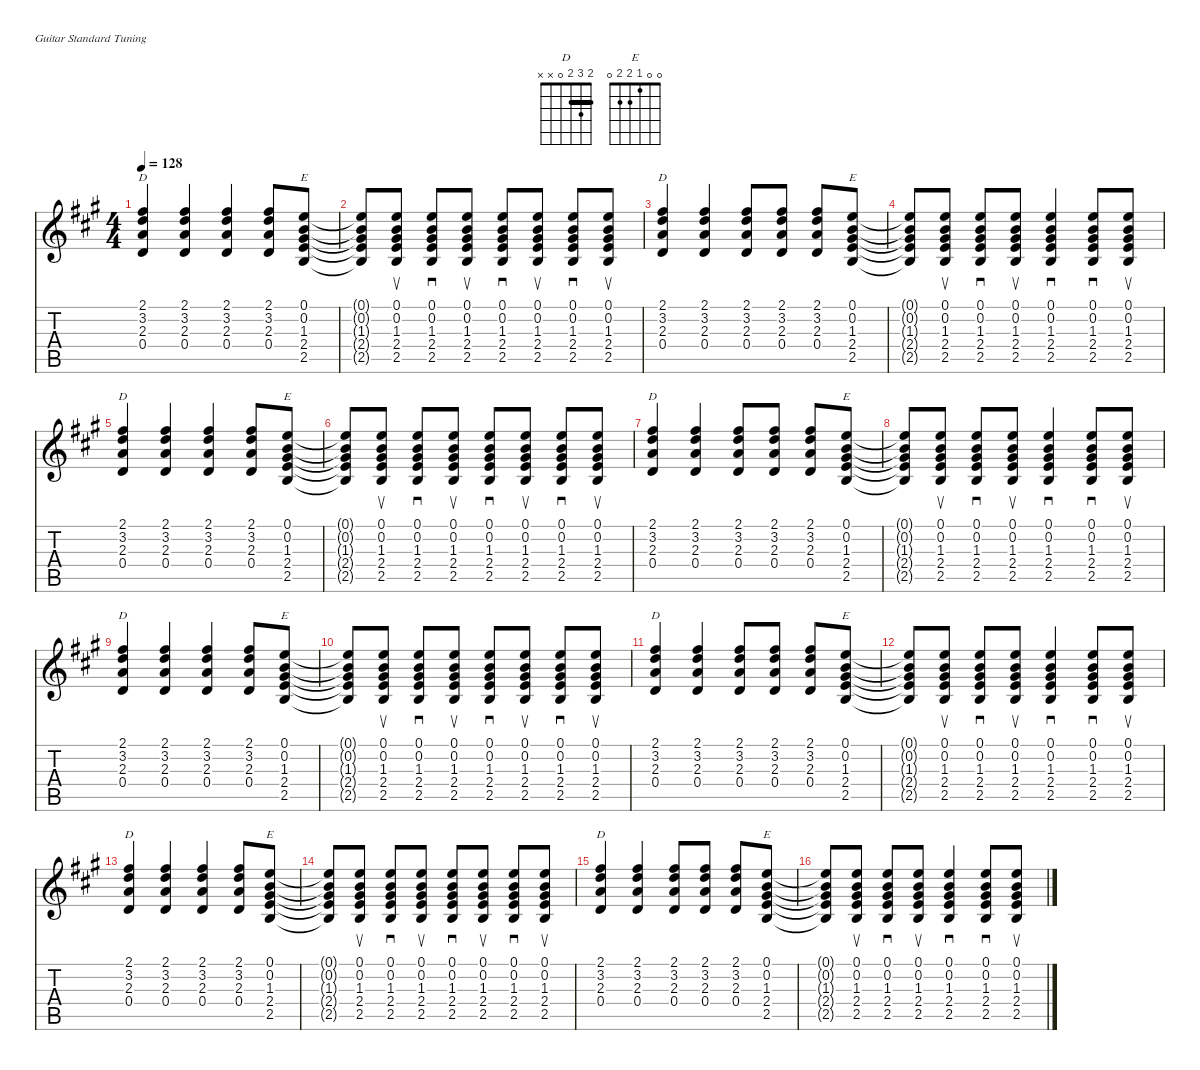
\defaultSystemsLayout 4
\hideDynamics
\bracketExtendMode nobrackets
\singleTrackTrackNamePolicy hidden
\multiTrackTrackNamePolicy hidden
\firstSystemTrackNameMode fullname
\firstSystemTrackNameOrientation horizontal
\otherSystemsTrackNameOrientation horizontal
\track ("Steel Guitar" "S-Gt") {defaultSystemsLayout 4 instrument acousticguitarsteel}
\staff {score tabs}
\tuning (E4 B3 G3 D3 A2 E2)
\chord ("D" 2 3 2 0 x x) {showfingering false barre 2}
\chord ("E" 0 0 1 2 2 0) {showfingering false}
\ts (4 4)
\tempo 128
\clef g2
\ks a
(2.1{acc #} 3.2{acc forcenatural} 2.3{acc forcenatural} 0.4{acc forcenatural}).4{ch "D" dy f beam Up} (2.1{acc #} 3.2{acc forcenatural} 2.3{acc forcenatural} 0.4{acc forcenatural}).4{beam Up} (2.1{acc #} 3.2{acc forcenatural} 2.3{acc forcenatural} 0.4{acc forcenatural}).4{beam Up} (2.1{acc #} 3.2{acc forcenatural} 2.3{acc forcenatural} 0.4{acc forcenatural}).8{beam Up} (0.1{acc forcenatural} 0.2{acc forcenatural} 1.3{acc #} 2.4{acc forcenatural} 2.5{acc forcenatural}).8{ch "E" beam Up} |
(2.5{t acc forcenatural} 2.4{t acc forcenatural} 1.3{t acc #} 0.2{t acc forcenatural} 0.1{t acc forcenatural}).8{beam Up} (0.1{acc forcenatural} 0.2{acc forcenatural} 1.3{acc #} 2.4{acc forcenatural} 2.5{acc forcenatural}).8{su beam Up} (0.1{acc forcenatural} 0.2{acc forcenatural} 1.3{acc #} 2.4{acc forcenatural} 2.5{acc forcenatural}).8{sd beam Up} (0.1{acc forcenatural} 0.2{acc forcenatural} 1.3{acc #} 2.4{acc forcenatural} 2.5{acc forcenatural}).8{su beam Up} (0.1{acc forcenatural} 0.2{acc forcenatural} 1.3{acc #} 2.4{acc forcenatural} 2.5{acc forcenatural}).8{sd beam Up} (0.1{acc forcenatural} 0.2{acc forcenatural} 1.3{acc #} 2.4{acc forcenatural} 2.5{acc forcenatural}).8{su beam Up} (0.1{acc forcenatural} 0.2{acc forcenatural} 1.3{acc #} 2.4{acc forcenatural} 2.5{acc forcenatural}).8{sd beam Up} (0.1{acc forcenatural} 0.2{acc forcenatural} 1.3{acc #} 2.4{acc forcenatural} 2.5{acc forcenatural}).8{su beam Up} |
(2.1{acc #} 3.2{acc forcenatural} 2.3{acc forcenatural} 0.4{acc forcenatural}).4{ch "D" beam Up} (2.1{acc #} 3.2{acc forcenatural} 2.3{acc forcenatural} 0.4{acc forcenatural}).4{beam Up} (2.1{acc #} 3.2{acc forcenatural} 2.3{acc forcenatural} 0.4{acc forcenatural}).8{beam Up} (2.1{acc #} 3.2{acc forcenatural} 2.3{acc forcenatural} 0.4{acc forcenatural}).8{beam Up} (2.1{acc #} 3.2{acc forcenatural} 2.3{acc forcenatural} 0.4{acc forcenatural}).8{beam Up} (0.1{acc forcenatural} 0.2{acc forcenatural} 1.3{acc #} 2.4{acc forcenatural} 2.5{acc forcenatural}).8{ch "E" beam Up} |
(2.5{t acc forcenatural} 2.4{t acc forcenatural} 1.3{t acc #} 0.2{t acc forcenatural} 0.1{t acc forcenatural}).8{beam Up} (0.1{acc forcenatural} 0.2{acc forcenatural} 1.3{acc #} 2.4{acc forcenatural} 2.5{acc forcenatural}).8{su beam Up} (0.1{acc forcenatural} 0.2{acc forcenatural} 1.3{acc #} 2.4{acc forcenatural} 2.5{acc forcenatural}).8{sd beam Up} (0.1{acc forcenatural} 0.2{acc forcenatural} 1.3{acc #} 2.4{acc forcenatural} 2.5{acc forcenatural}).8{su beam Up} (0.1{acc forcenatural} 0.2{acc forcenatural} 1.3{acc #} 2.4{acc forcenatural} 2.5{acc forcenatural}).4{sd beam Up} (0.1{acc forcenatural} 0.2{acc forcenatural} 1.3{acc #} 2.4{acc forcenatural} 2.5{acc forcenatural}).8{sd beam Up} (0.1{acc forcenatural} 0.2{acc forcenatural} 1.3{acc #} 2.4{acc forcenatural} 2.5{acc forcenatural}).8{su beam Up} |
(2.1{acc #} 3.2{acc forcenatural} 2.3{acc forcenatural} 0.4{acc forcenatural}).4{ch "D" beam Up} (2.1{acc #} 3.2{acc forcenatural} 2.3{acc forcenatural} 0.4{acc forcenatural}).4{beam Up} (2.1{acc #} 3.2{acc forcenatural} 2.3{acc forcenatural} 0.4{acc forcenatural}).4{beam Up} (2.1{acc #} 3.2{acc forcenatural} 2.3{acc forcenatural} 0.4{acc forcenatural}).8{beam Up} (0.1{acc forcenatural} 0.2{acc forcenatural} 1.3{acc #} 2.4{acc forcenatural} 2.5{acc forcenatural}).8{ch "E" beam Up} |
(2.5{t acc forcenatural} 2.4{t acc forcenatural} 1.3{t acc #} 0.2{t acc forcenatural} 0.1{t acc forcenatural}).8{beam Up} (0.1{acc forcenatural} 0.2{acc forcenatural} 1.3{acc #} 2.4{acc forcenatural} 2.5{acc forcenatural}).8{su beam Up} (0.1{acc forcenatural} 0.2{acc forcenatural} 1.3{acc #} 2.4{acc forcenatural} 2.5{acc forcenatural}).8{sd beam Up} (0.1{acc forcenatural} 0.2{acc forcenatural} 1.3{acc #} 2.4{acc forcenatural} 2.5{acc forcenatural}).8{su beam Up} (0.1{acc forcenatural} 0.2{acc forcenatural} 1.3{acc #} 2.4{acc forcenatural} 2.5{acc forcenatural}).8{sd beam Up} (0.1{acc forcenatural} 0.2{acc forcenatural} 1.3{acc #} 2.4{acc forcenatural} 2.5{acc forcenatural}).8{su beam Up} (0.1{acc forcenatural} 0.2{acc forcenatural} 1.3{acc #} 2.4{acc forcenatural} 2.5{acc forcenatural}).8{sd beam Up} (0.1{acc forcenatural} 0.2{acc forcenatural} 1.3{acc #} 2.4{acc forcenatural} 2.5{acc forcenatural}).8{su beam Up} |
(2.1{acc #} 3.2{acc forcenatural} 2.3{acc forcenatural} 0.4{acc forcenatural}).4{ch "D" beam Up} (2.1{acc #} 3.2{acc forcenatural} 2.3{acc forcenatural} 0.4{acc forcenatural}).4{beam Up} (2.1{acc #} 3.2{acc forcenatural} 2.3{acc forcenatural} 0.4{acc forcenatural}).8{beam Up} (2.1{acc #} 3.2{acc forcenatural} 2.3{acc forcenatural} 0.4{acc forcenatural}).8{beam Up} (2.1{acc #} 3.2{acc forcenatural} 2.3{acc forcenatural} 0.4{acc forcenatural}).8{beam Up} (0.1{acc forcenatural} 0.2{acc forcenatural} 1.3{acc #} 2.4{acc forcenatural} 2.5{acc forcenatural}).8{ch "E" beam Up} |
(2.5{t acc forcenatural} 2.4{t acc forcenatural} 1.3{t acc #} 0.2{t acc forcenatural} 0.1{t acc forcenatural}).8{beam Up} (0.1{acc forcenatural} 0.2{acc forcenatural} 1.3{acc #} 2.4{acc forcenatural} 2.5{acc forcenatural}).8{su beam Up} (0.1{acc forcenatural} 0.2{acc forcenatural} 1.3{acc #} 2.4{acc forcenatural} 2.5{acc forcenatural}).8{sd beam Up} (0.1{acc forcenatural} 0.2{acc forcenatural} 1.3{acc #} 2.4{acc forcenatural} 2.5{acc forcenatural}).8{su beam Up} (0.1{acc forcenatural} 0.2{acc forcenatural} 1.3{acc #} 2.4{acc forcenatural} 2.5{acc forcenatural}).4{sd beam Up} (0.1{acc forcenatural} 0.2{acc forcenatural} 1.3{acc #} 2.4{acc forcenatural} 2.5{acc forcenatural}).8{sd beam Up} (0.1{acc forcenatural} 0.2{acc forcenatural} 1.3{acc #} 2.4{acc forcenatural} 2.5{acc forcenatural}).8{su beam Up} |
(2.1{acc #} 3.2{acc forcenatural} 2.3{acc forcenatural} 0.4{acc forcenatural}).4{ch "D" beam Up} (2.1{acc #} 3.2{acc forcenatural} 2.3{acc forcenatural} 0.4{acc forcenatural}).4{beam Up} (2.1{acc #} 3.2{acc forcenatural} 2.3{acc forcenatural} 0.4{acc forcenatural}).4{beam Up} (2.1{acc #} 3.2{acc forcenatural} 2.3{acc forcenatural} 0.4{acc forcenatural}).8{beam Up} (0.1{acc forcenatural} 0.2{acc forcenatural} 1.3{acc #} 2.4{acc forcenatural} 2.5{acc forcenatural}).8{ch "E" beam Up} |
(2.5{t acc forcenatural} 2.4{t acc forcenatural} 1.3{t acc #} 0.2{t acc forcenatural} 0.1{t acc forcenatural}).8{beam Up} (0.1{acc forcenatural} 0.2{acc forcenatural} 1.3{acc #} 2.4{acc forcenatural} 2.5{acc forcenatural}).8{su beam Up} (0.1{acc forcenatural} 0.2{acc forcenatural} 1.3{acc #} 2.4{acc forcenatural} 2.5{acc forcenatural}).8{sd beam Up} (0.1{acc forcenatural} 0.2{acc forcenatural} 1.3{acc #} 2.4{acc forcenatural} 2.5{acc forcenatural}).8{su beam Up} (0.1{acc forcenatural} 0.2{acc forcenatural} 1.3{acc #} 2.4{acc forcenatural} 2.5{acc forcenatural}).8{sd beam Up} (0.1{acc forcenatural} 0.2{acc forcenatural} 1.3{acc #} 2.4{acc forcenatural} 2.5{acc forcenatural}).8{su beam Up} (0.1{acc forcenatural} 0.2{acc forcenatural} 1.3{acc #} 2.4{acc forcenatural} 2.5{acc forcenatural}).8{sd beam Up} (0.1{acc forcenatural} 0.2{acc forcenatural} 1.3{acc #} 2.4{acc forcenatural} 2.5{acc forcenatural}).8{su beam Up} |
(2.1{acc #} 3.2{acc forcenatural} 2.3{acc forcenatural} 0.4{acc forcenatural}).4{ch "D" beam Up} (2.1{acc #} 3.2{acc forcenatural} 2.3{acc forcenatural} 0.4{acc forcenatural}).4{beam Up} (2.1{acc #} 3.2{acc forcenatural} 2.3{acc forcenatural} 0.4{acc forcenatural}).8{beam Up} (2.1{acc #} 3.2{acc forcenatural} 2.3{acc forcenatural} 0.4{acc forcenatural}).8{beam Up} (2.1{acc #} 3.2{acc forcenatural} 2.3{acc forcenatural} 0.4{acc forcenatural}).8{beam Up} (0.1{acc forcenatural} 0.2{acc forcenatural} 1.3{acc #} 2.4{acc forcenatural} 2.5{acc forcenatural}).8{ch "E" beam Up} |
(2.5{t acc forcenatural} 2.4{t acc forcenatural} 1.3{t acc #} 0.2{t acc forcenatural} 0.1{t acc forcenatural}).8{beam Up} (0.1{acc forcenatural} 0.2{acc forcenatural} 1.3{acc #} 2.4{acc forcenatural} 2.5{acc forcenatural}).8{su beam Up} (0.1{acc forcenatural} 0.2{acc forcenatural} 1.3{acc #} 2.4{acc forcenatural} 2.5{acc forcenatural}).8{sd beam Up} (0.1{acc forcenatural} 0.2{acc forcenatural} 1.3{acc #} 2.4{acc forcenatural} 2.5{acc forcenatural}).8{su beam Up} (0.1{acc forcenatural} 0.2{acc forcenatural} 1.3{acc #} 2.4{acc forcenatural} 2.5{acc forcenatural}).4{sd beam Up} (0.1{acc forcenatural} 0.2{acc forcenatural} 1.3{acc #} 2.4{acc forcenatural} 2.5{acc forcenatural}).8{sd beam Up} (0.1{acc forcenatural} 0.2{acc forcenatural} 1.3{acc #} 2.4{acc forcenatural} 2.5{acc forcenatural}).8{su beam Up} |
(2.1{acc #} 3.2{acc forcenatural} 2.3{acc forcenatural} 0.4{acc forcenatural}).4{ch "D" beam Up} (2.1{acc #} 3.2{acc forcenatural} 2.3{acc forcenatural} 0.4{acc forcenatural}).4{beam Up} (2.1{acc #} 3.2{acc forcenatural} 2.3{acc forcenatural} 0.4{acc forcenatural}).4{beam Up} (2.1{acc #} 3.2{acc forcenatural} 2.3{acc forcenatural} 0.4{acc forcenatural}).8{beam Up} (0.1{acc forcenatural} 0.2{acc forcenatural} 1.3{acc #} 2.4{acc forcenatural} 2.5{acc forcenatural}).8{ch "E" beam Up} |
(2.5{t acc forcenatural} 2.4{t acc forcenatural} 1.3{t acc #} 0.2{t acc forcenatural} 0.1{t acc forcenatural}).8{beam Up} (0.1{acc forcenatural} 0.2{acc forcenatural} 1.3{acc #} 2.4{acc forcenatural} 2.5{acc forcenatural}).8{su beam Up} (0.1{acc forcenatural} 0.2{acc forcenatural} 1.3{acc #} 2.4{acc forcenatural} 2.5{acc forcenatural}).8{sd beam Up} (0.1{acc forcenatural} 0.2{acc forcenatural} 1.3{acc #} 2.4{acc forcenatural} 2.5{acc forcenatural}).8{su beam Up} (0.1{acc forcenatural} 0.2{acc forcenatural} 1.3{acc #} 2.4{acc forcenatural} 2.5{acc forcenatural}).8{sd beam Up} (0.1{acc forcenatural} 0.2{acc forcenatural} 1.3{acc #} 2.4{acc forcenatural} 2.5{acc forcenatural}).8{su beam Up} (0.1{acc forcenatural} 0.2{acc forcenatural} 1.3{acc #} 2.4{acc forcenatural} 2.5{acc forcenatural}).8{sd beam Up} (0.1{acc forcenatural} 0.2{acc forcenatural} 1.3{acc #} 2.4{acc forcenatural} 2.5{acc forcenatural}).8{su beam Up} |
(2.1{acc #} 3.2{acc forcenatural} 2.3{acc forcenatural} 0.4{acc forcenatural}).4{ch "D" beam Up} (2.1{acc #} 3.2{acc forcenatural} 2.3{acc forcenatural} 0.4{acc forcenatural}).4{beam Up} (2.1{acc #} 3.2{acc forcenatural} 2.3{acc forcenatural} 0.4{acc forcenatural}).8{beam Up} (2.1{acc #} 3.2{acc forcenatural} 2.3{acc forcenatural} 0.4{acc forcenatural}).8{beam Up} (2.1{acc #} 3.2{acc forcenatural} 2.3{acc forcenatural} 0.4{acc forcenatural}).8{beam Up} (0.1{acc forcenatural} 0.2{acc forcenatural} 1.3{acc #} 2.4{acc forcenatural} 2.5{acc forcenatural}).8{ch "E" beam Up} |
(2.5{t acc forcenatural} 2.4{t acc forcenatural} 1.3{t acc #} 0.2{t acc forcenatural} 0.1{t acc forcenatural}).8{beam Up} (0.1{acc forcenatural} 0.2{acc forcenatural} 1.3{acc #} 2.4{acc forcenatural} 2.5{acc forcenatural}).8{su beam Up} (0.1{acc forcenatural} 0.2{acc forcenatural} 1.3{acc #} 2.4{acc forcenatural} 2.5{acc forcenatural}).8{sd beam Up} (0.1{acc forcenatural} 0.2{acc forcenatural} 1.3{acc #} 2.4{acc forcenatural} 2.5{acc forcenatural}).8{su beam Up} (0.1{acc forcenatural} 0.2{acc forcenatural} 1.3{acc #} 2.4{acc forcenatural} 2.5{acc forcenatural}).4{sd beam Up} (0.1{acc forcenatural} 0.2{acc forcenatural} 1.3{acc #} 2.4{acc forcenatural} 2.5{acc forcenatural}).8{sd beam Up} (0.1{acc forcenatural} 0.2{acc forcenatural} 1.3{acc #} 2.4{acc forcenatural} 2.5{acc forcenatural}).8{su beam Up}
